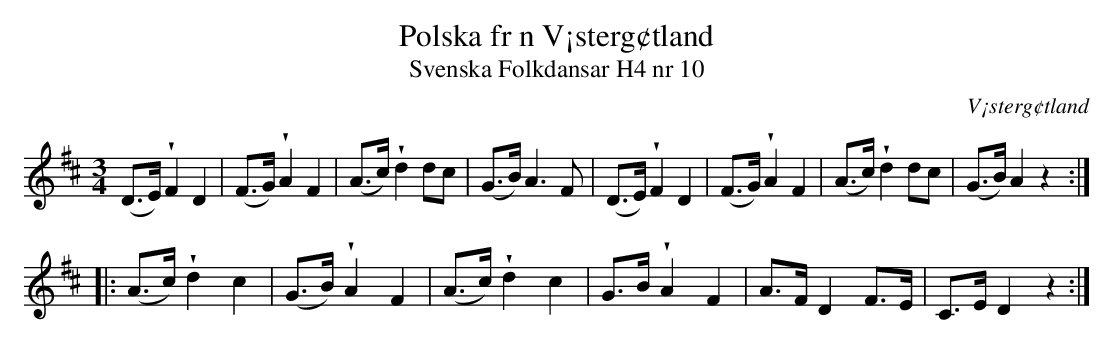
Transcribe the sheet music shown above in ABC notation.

X:1
T:Polska fr n V¡sterg¢tland
T:Svenska Folkdansar H4 nr 10
O:V¡sterg¢tland
U:w=wedge
U:t=tenuto
L:1/8
M:3/4
L:1/8
K:D
(D>E) wF2 D2 | (F>G) wA2 F2 | (A>c) wd2 dc | (G>B) A2>F2 | (D>E) wF2 D2 | (F>G) wA2 F2 | (A>c) wd2 dc | (G>B) A2 z2 ::
(A>c) wd2 c2 | (G>B) wA2 F2 | (A>c) wd2 c2 | G>B wA2 F2 | A>F D2 F>E | C>E D2 z2 :|
